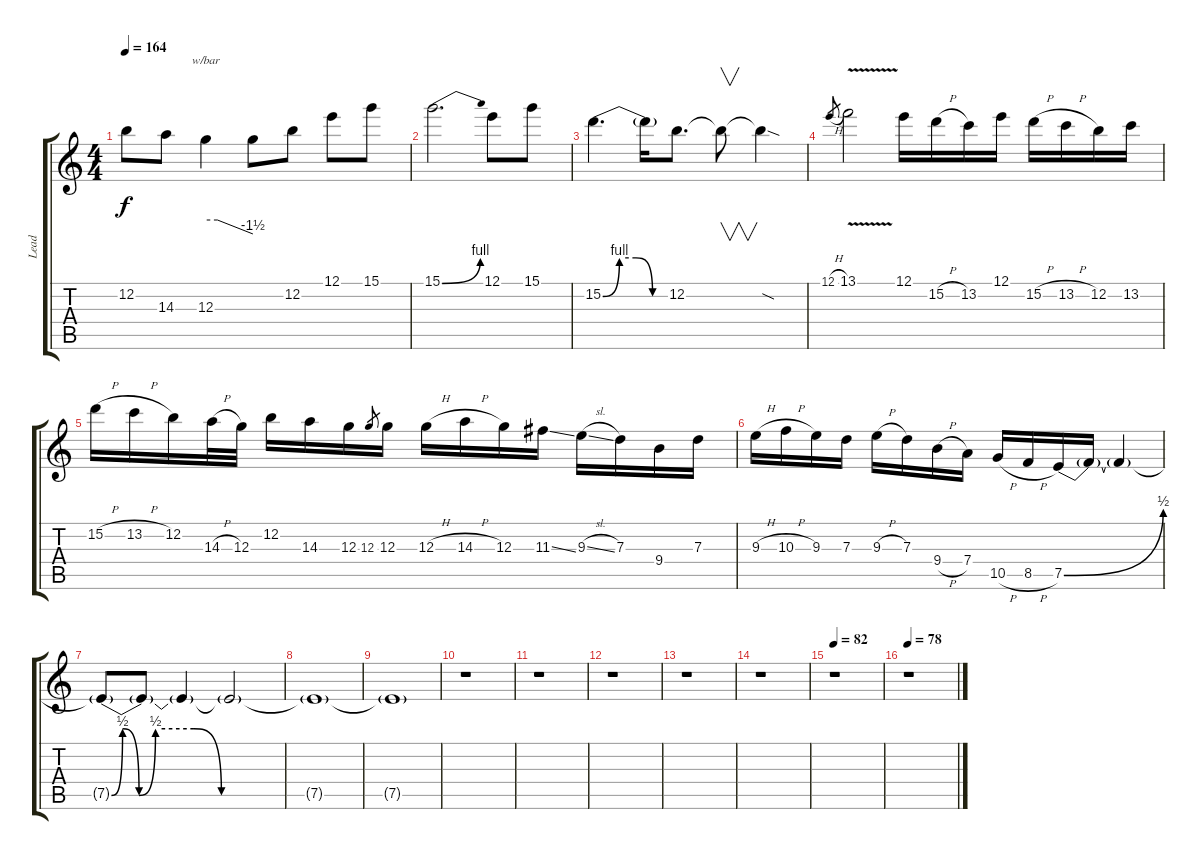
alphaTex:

\track ("Lead" "Lead") {instrument overdrivenguitar}
\staff {score tabs}
\tuning (E4 B3 G3 D3 A2 E2) {hide}
\ts (4 4)
\tempo 164
\clef g2
\ks c
12.2{t}.8{dy f} 14.3.8 12.3.4{tbe (custom default 0 0 15 0 60 -6)} 12.3{t}.8 12.2.8 12.1.8 15.1.8 |
15.1{be (bend 0 0 60 4)}.2{d} 12.1.8 15.1.8 |
15.2{be (custom 0 0 15 4 30 4 45 0 60 0)}.4{d} 15.2{t}.16 12.2.8{d} 12.2{t}.8{v} 12.2{sod t}.4 |
12.1{h}.8{gr} 13.1{v}.2 12.1.16 15.2{h}.16 13.2.16 12.1.16 15.2{h}.16 13.2{h}.16 12.2.16 13.2.16 |
15.2{h}.16 13.2{h}.16 12.2.16 14.3{h}.32 12.3.32 12.2.16 14.3.16 12.3.16 12.3.8{gr} 12.3.16 12.3{h}.16 14.3{h}.16 12.3.16 11.3{ss}.16 9.3{sl}.16 7.3.16 9.4.16 7.3.16 |
9.3{h}.16 10.3{h}.16 9.3.16 7.3.16 9.3{h}.16 7.3.16 9.4{h}.16 7.4.16 10.5{h}.16 8.5{h}.16 7.5{be (bend 0 0 60 2)}.16 7.5{t}.16 7.5{t}.4 |
7.5{be (custom 0 0 2 2 5 0 8 2 15 2 20 0 30 0 60 0) t}.8 7.5{t}.8 7.5{t}.4 7.5{t}.2 |
7.5{t}.1 |
7.5{t}.1 |
r.1 |
r.1 |
r.1 |
r.1 |
r.1 |
\tempo 82
r.1 |
\tempo 78
r.1
